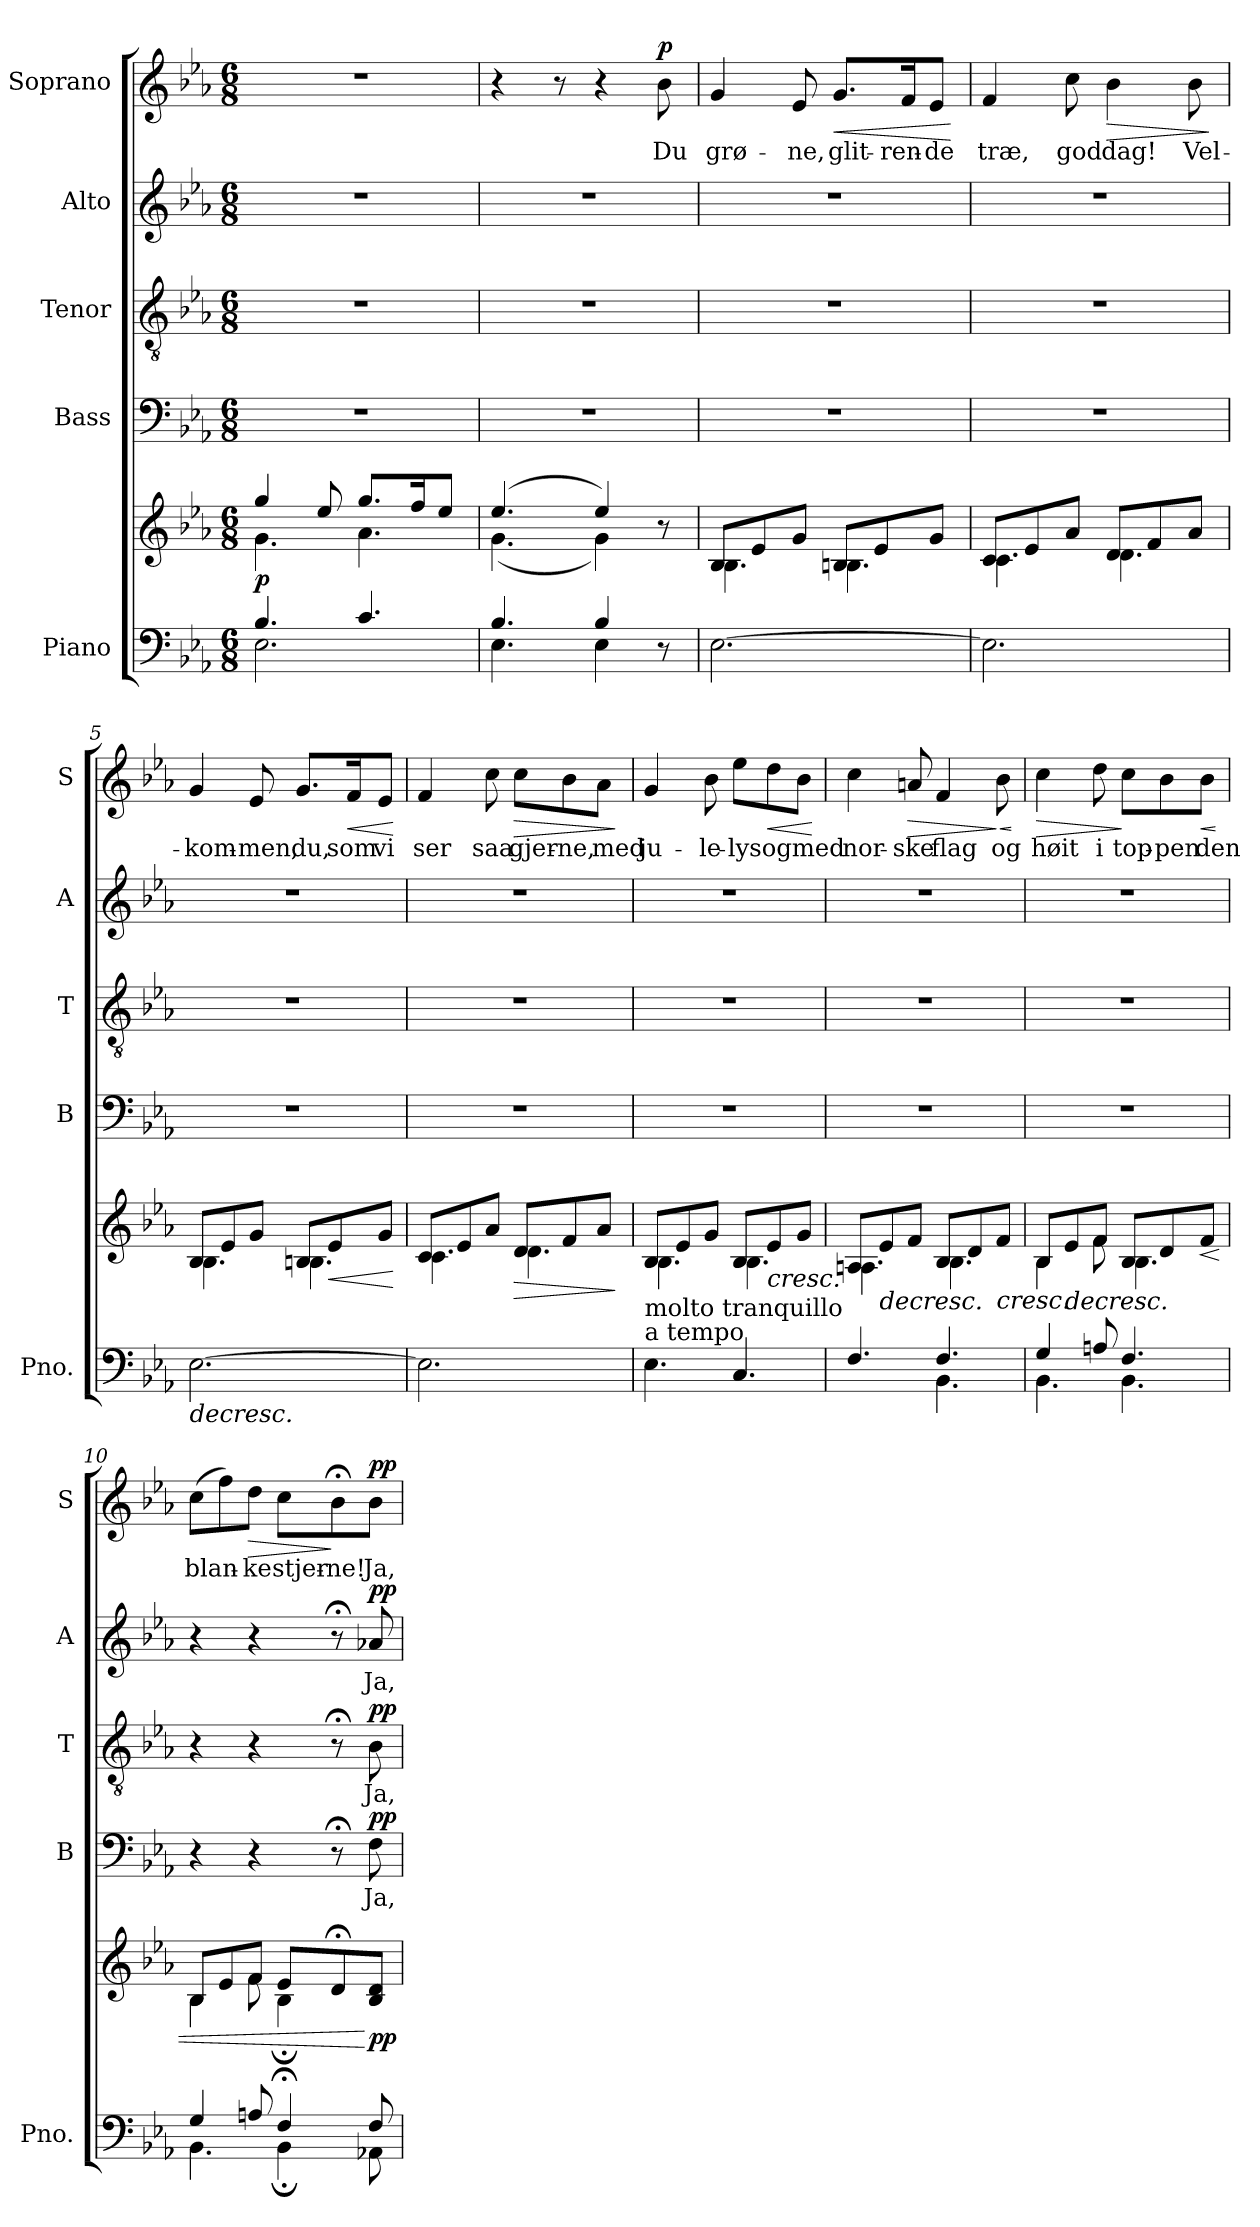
**kern	**kern	**dynam	**kern	**text	**dynam	**kern	**text	**dynam	**kern	**text	**dynam	**kern	**text	**dynam
*part5	*part5	*part5	*part4	*part4	*part4	*part3	*part3	*part3	*part2	*part2	*part2	*part1	*part1	*part1
*staff6	*staff5	*staff5/6	*staff4	*staff4	*staff4	*staff3	*staff3	*staff3	*staff2	*staff2	*staff2	*staff1	*staff1	*staff1
*I"Piano	*	*	*I"Bass	*	*	*I"Tenor	*	*	*I"Alto	*	*	*I"Soprano	*	*
*I'Pno.	*	*	*I'B	*	*	*I'T	*	*	*I'A	*	*	*I'S	*	*
*clefF4	*clefG2	*	*clefF4	*	*	*clefGv2	*	*	*clefG2	*	*	*clefG2	*	*
*k[b-e-a-]	*k[b-e-a-]	*	*k[b-e-a-]	*	*	*k[b-e-a-]	*	*	*k[b-e-a-]	*	*	*k[b-e-a-]	*	*
*E-:	*E-:	*	*E-:	*	*	*E-:	*	*	*E-:	*	*	*E-:	*	*
*M6/8	*M6/8	*	*M6/8	*	*	*M6/8	*	*	*M6/8	*	*	*M6/8	*	*
*MM75	*MM75	*	*MM75	*	*	*MM75	*	*	*MM75	*	*	*MM75	*	*
=1	=1	=1	=1	=1	=1	=1	=1	=1	=1	=1	=1	=1	=1	=1
*^	*^	*	*	*	*	*	*	*	*	*	*	*	*	*
!	!	!	!	!LO:DY:b	!	!	!	!	!	!	!	!	!	!	!	!
2.E-\	4.B-/	4gg/	4.g\	p	2.r	.	.	2.r	.	.	2.r	.	.	2.r	.	.
.	.	8ee-/	.	.	.	.	.	.	.	.	.	.	.	.	.	.
.	4.c/	8.gg/L	4.a-\	.	.	.	.	.	.	.	.	.	.	.	.	.
.	.	16ff/K	.	.	.	.	.	.	.	.	.	.	.	.	.	.
.	.	8ee-/J	.	.	.	.	.	.	.	.	.	.	.	.	.	.
=2	=2	=2	=2	=2	=2	=2	=2	=2	=2	=2	=2	=2	=2	=2	=2	=2
4.E-\	4.B-/	(>4.ee-/	(<4.g\	.	2.r	.	.	2.r	.	.	2.r	.	.	4r	.	.
.	.	.	.	.	.	.	.	.	.	.	.	.	.	8r	.	.
4E-\	4B-/	4ee-/)	4g\)	.	.	.	.	.	.	.	.	.	.	4r	.	.
!	!	!	!	!	!	!	!	!	!	!	!	!	!	!	!LO:LY:b	!LO:DY:b
8r	8ryy	8r	8ryy	.	.	.	.	.	.	.	.	.	.	8b-\	Du	p
=3	=3	=3	=3	=3	=3	=3	=3	=3	=3	=3	=3	=3	=3	=3	=3	=3
!	!	!	!	!	!	!	!	!	!	!	!	!	!	!	!LO:LY:b	!
*v	*v	*	*	*	*	*	*	*	*	*	*	*	*	*	*	*
[2.E-\	8B-/L	4.B-\	.	2.r	.	.	2.r	.	.	2.r	.	.	4g/	grø-	.
.	8e-/	.	.	.	.	.	.	.	.	.	.	.	.	.	.
!	!	!	!	!	!	!	!	!	!	!	!	!	!	!LO:LY:b	!
.	8g/J	.	.	.	.	.	.	.	.	.	.	.	8e-/	-ne,	.
!	!	!	!	!	!	!	!	!	!	!	!	!	!	!LO:LY:b	!LO:HP:b
.	8Bn/L	4.B\	.	.	.	.	.	.	.	.	.	.	8.g/L	glit-	<
.	8e-/	.	.	.	.	.	.	.	.	.	.	.	.	.	.
!	!	!	!	!	!	!	!	!	!	!	!	!	!	!LO:LY:b	!
.	.	.	.	.	.	.	.	.	.	.	.	.	16f/K	-ren-	.
!	!	!	!	!	!	!	!	!	!	!	!	!	!	!LO:LY:b	!
.	8g/J	.	.	.	.	.	.	.	.	.	.	.	8e-/J	-de	.
*	*v	*v	*	*	*	*	*	*	*	*	*	*	*	*	*
.	.	.	.	.	.	.	.	.	.	.	.	.	.	[
=4	=4	=4	=4	=4	=4	=4	=4	=4	=4	=4	=4	=4	=4	=4
*	*^	*	*	*	*	*	*	*	*	*	*	*	*	*
!	!	!	!	!	!	!	!	!	!	!	!	!	!	!LO:LY:b	!
2.E-\]	8c/L	4.c\	.	2.r	.	.	2.r	.	.	2.r	.	.	4f/	træ,	.
.	8e-/	.	.	.	.	.	.	.	.	.	.	.	.	.	.
!	!	!	!	!	!	!	!	!	!	!	!	!	!	!LO:LY:b	!
.	8a-/J	.	.	.	.	.	.	.	.	.	.	.	8cc\	god	.
!	!	!	!	!	!	!	!	!	!	!	!	!	!	!LO:LY:b	!LO:HP:b
.	8d/L	4.d\	.	.	.	.	.	.	.	.	.	.	4b-\	dag!	>
.	8f/	.	.	.	.	.	.	.	.	.	.	.	.	.	.
!	!	!	!	!	!	!	!	!	!	!	!	!	!	!LO:LY:b	!
.	8a-/J	.	.	.	.	.	.	.	.	.	.	.	8b-\	Vel-	.
*	*v	*v	*	*	*	*	*	*	*	*	*	*	*	*	*
.	.	.	.	.	.	.	.	.	.	.	.	.	.	]
!!LO:PB:g=z
=5	=5	=5	=5	=5	=5	=5	=5	=5	=5	=5	=5	=5	=5	=5
!	!	!LO:HP:b=2	!	!	!	!	!	!	!	!	!	!	!LO:LY:b	!
*	*^	*	*	*	*	*	*	*	*	*	*	*	*	*
[2.E-\	8B-/L	4.B-\	>	2.r	.	.	2.r	.	.	2.r	.	.	4g/	-kom-	.
.	8e-/	.	.	.	.	.	.	.	.	.	.	.	.	.	.
!	!	!	!	!	!	!	!	!	!	!	!	!	!	!LO:LY:b	!
.	8g/J	.	.	.	.	.	.	.	.	.	.	.	8e-/	-men,	.
!	!	!	!	!	!	!	!	!	!	!	!	!	!	!LO:LY:b	!
.	8Bn/L	4.B\	.	.	.	.	.	.	.	.	.	.	8.g/L	du,	.
!	!	!	!LO:HP:b	!	!	!	!	!	!	!	!	!	!	!	!
.	8e-/	.	<	.	.	.	.	.	.	.	.	.	.	.	.
!	!	!	!	!	!	!	!	!	!	!	!	!	!	!LO:LY:b	!LO:HP:b
.	.	.	.	.	.	.	.	.	.	.	.	.	16f/K	som	<
!	!	!	!	!	!	!	!	!	!	!	!	!	!	!LO:LY:b	!
.	8g/J	.	.	.	.	.	.	.	.	.	.	.	8e-/J	vi	.
*	*v	*v	*	*	*	*	*	*	*	*	*	*	*	*	*
.	.	[	.	.	.	.	.	.	.	.	.	.	.	[
=6	=6	=6	=6	=6	=6	=6	=6	=6	=6	=6	=6	=6	=6	=6
*	*^	*	*	*	*	*	*	*	*	*	*	*	*	*
!	!	!	!	!	!	!	!	!	!	!	!	!	!	!LO:LY:b	!
2.E-\]	8c/L	4.c\	.	2.r	.	.	2.r	.	.	2.r	.	.	4f/	ser	.
.	8e-/	.	.	.	.	.	.	.	.	.	.	.	.	.	.
!	!	!	!	!	!	!	!	!	!	!	!	!	!	!LO:LY:b	!
.	8a-/J	.	.	.	.	.	.	.	.	.	.	.	8cc\	saa	.
!	!	!	!LO:HP:b	!	!	!	!	!	!	!	!	!	!	!LO:LY:b	!LO:HP:b
.	8d/L	4.d\	>	.	.	.	.	.	.	.	.	.	8cc\L	gjer-	>
!	!	!	!	!	!	!	!	!	!	!	!	!	!	!LO:LY:b	!
.	8f/	.	.	.	.	.	.	.	.	.	.	.	8b-\	-ne,	.
!	!	!	!	!	!	!	!	!	!	!	!	!	!	!LO:LY:b	!
.	8a-/J	.	.	.	.	.	.	.	.	.	.	.	8a-\J	med	.
*	*v	*v	*	*	*	*	*	*	*	*	*	*	*	*	*
.	.	]	.	.	.	.	.	.	.	.	.	.	.	]
=7	=7	=7	=7	=7	=7	=7	=7	=7	=7	=7	=7	=7	=7	=7
*	*^	*	*	*	*	*	*	*	*	*	*	*	*	*
!LO:TX:a:t=a tempo	!	!	!	!	!	!	!	!	!	!	!	!	!	!	!
!LO:TX:a:t=molto tranquillo	!	!	!	!	!	!	!	!	!	!	!	!	!	!	!
!	!	!	!	!	!	!	!	!	!	!	!	!	!	!LO:LY:b	!
4.E-\	8B-/L	4.B-\	.	2.r	.	.	2.r	.	.	2.r	.	.	4g/	ju-	.
.	8e-/	.	.	.	.	.	.	.	.	.	.	.	.	.	.
!	!	!	!	!	!	!	!	!	!	!	!	!	!	!LO:LY:b	!
.	8g/J	.	.	.	.	.	.	.	.	.	.	.	8b-\	-le-	.
!	!	!	!	!	!	!	!	!	!	!	!	!	!	!LO:LY:b	!
4.C/	8B-/L	4.B-\	.	.	.	.	.	.	.	.	.	.	8ee-\L	-lys	.
!	!	!	!LO:HP:b	!	!	!	!	!	!	!	!	!	!	!LO:LY:b	!LO:HP:b
.	8e-/	.	<	.	.	.	.	.	.	.	.	.	8dd\	og	<
!	!	!	!	!	!	!	!	!	!	!	!	!	!	!LO:LY:b	!
.	8g/J	.	.	.	.	.	.	.	.	.	.	.	8b-\J	med	.
*	*v	*v	*	*	*	*	*	*	*	*	*	*	*	*	*
.	.	]	.	.	.	.	.	.	.	.	.	.	.	[
!!LO:LB:g=z
=8	=8	=8	=8	=8	=8	=8	=8	=8	=8	=8	=8	=8	=8	=8
*^	*^	*	*	*	*	*	*	*	*	*	*	*	*	*
!	!	!	!	!	!	!	!	!	!	!	!	!	!	!	!LO:LY:b	!
4.F/	4.ryy	8An/L	4.A\	.	2.r	.	.	2.r	.	.	2.r	.	.	4cc\	nor-	.
!	!	!	!	!LO:HP:b	!	!	!	!	!	!	!	!	!	!	!	!
.	.	8e-/	.	>	.	.	.	.	.	.	.	.	.	.	.	.
!	!	!	!	!	!	!	!	!	!	!	!	!	!	!	!LO:LY:b	!LO:HP:b
.	.	8f/J	.	.	.	.	.	.	.	.	.	.	.	8an/	-ske	>
!	!	!	!	!	!	!	!	!	!	!	!	!	!	!	!LO:LY:b	!
4.F/	4.BB-\	8B-/L	4.B-\	[	.	.	.	.	.	.	.	.	.	4f/	flag	.
.	.	8d/	.	.	.	.	.	.	.	.	.	.	.	.	.	.
!	!	!	!	!LO:HP:b	!	!	!	!	!	!	!	!	!	!	!LO:LY:b	!LO:HP:n=1:b
.	.	8f/J	.	<	.	.	.	.	.	.	.	.	.	8b-\	og	] <
*v	*v	*	*	*	*	*	*	*	*	*	*	*	*	*	*	*
*	*v	*v	*	*	*	*	*	*	*	*	*	*	*	*	*
.	.	]	.	.	.	.	.	.	.	.	.	.	.	[
!!LO:PB:g=z
=9	=9	=9	=9	=9	=9	=9	=9	=9	=9	=9	=9	=9	=9	=9
*^	*^	*	*	*	*	*	*	*	*	*	*	*	*	*
!	!	!	!	!	!	!	!	!	!	!	!	!	!	!	!LO:LY:b	!LO:HP:b
4G/	4.BB-\	8B-/L	4B-\	.	2.r	.	.	2.r	.	.	2.r	.	.	4cc\	høit	>
!	!	!	!	!LO:HP:b	!	!	!	!	!	!	!	!	!	!	!	!
.	.	8e-/	.	>	.	.	.	.	.	.	.	.	.	.	.	.
!	!	!	!	!	!	!	!	!	!	!	!	!	!	!	!LO:LY:b	!
8An/	.	8f/J	8f\	.	.	.	.	.	.	.	.	.	.	8dd\	i	.
!	!	!	!	!	!	!	!	!	!	!	!	!	!	!	!LO:LY:b	!
4.F/	4.BB-\	8B-/L	4.B-\	[	.	.	.	.	.	.	.	.	.	8cc\L	top-	]
!	!	!	!	!	!	!	!	!	!	!	!	!	!	!	!LO:LY:b	!
.	.	8d/	.	.	.	.	.	.	.	.	.	.	.	8b-\	-pen	.
!	!	!	!	!LO:HP:b	!	!	!	!	!	!	!	!	!	!	!LO:LY:b	!LO:HP:b
.	.	8f/J	.	<	.	.	.	.	.	.	.	.	.	8b-\J	den	<
*v	*v	*	*	*	*	*	*	*	*	*	*	*	*	*	*	*
*	*v	*v	*	*	*	*	*	*	*	*	*	*	*	*	*
.	.	]	.	.	.	.	.	.	.	.	.	.	.	[
=10	=10	=10	=10	=10	=10	=10	=10	=10	=10	=10	=10	=10	=10	=10
*^	*^	*	*	*	*	*	*	*	*	*	*	*	*	*
!	!	!	!	!	!	!	!	!	!	!	!	!	!	!	!LO:LY:b	!
4G/	4.BB-\	8B-/L	4B-\	.	4r	.	.	4r	.	.	4r	.	.	(>8cc\L	blan-	.
.	.	8e-/	.	.	.	.	.	.	.	.	.	.	.	8ff\)	.	.
!	!	!	!	!	!	!	!	!	!	!	!	!	!	!	!LO:LY:b	!LO:HP:b
8An/	.	8f/J	8f\	.	4r	.	.	4r	.	.	4r	.	.	8dd\J	-ke	>
!	!	!	!	!	!	!	!	!	!	!	!	!	!	!	!LO:LY:b	!
4F;</	4BB-;\	8e-/L	4B-;\	.	.	.	.	.	.	.	.	.	.	8cc\L	stjer-	.
!	!	!	!	!	!	!	!	!	!	!	!	!	!	!	!LO:LY:b	!
.	.	8d;</	.	.	8r;<	.	.	8r;<	.	.	8r;<	.	.	8b-;<\	-ne!	]
!	!	!	!	!LO:DY:n=1:b	!	!LO:LY:b	!LO:DY:b	!	!LO:LY:b	!LO:DY:b	!	!LO:LY:b	!LO:DY:b	!	!LO:LY:b	!LO:DY:b
8F/	8AA-X\	8B-/ 8d/J	8ryy	[ pp	8F\	Ja,	pp	8B-\	Ja,	pp	8a-X/	Ja,	pp	8b-\J	Ja,	pp
*v	*v	*	*	*	*	*	*	*	*	*	*	*	*	*	*	*
*	*v	*v	*	*	*	*	*	*	*	*	*	*	*	*	*
=	=	=	=	=	=	=	=	=	=	=	=	=	=	=
*-	*-	*-	*-	*-	*-	*-	*-	*-	*-	*-	*-	*-	*-	*-
